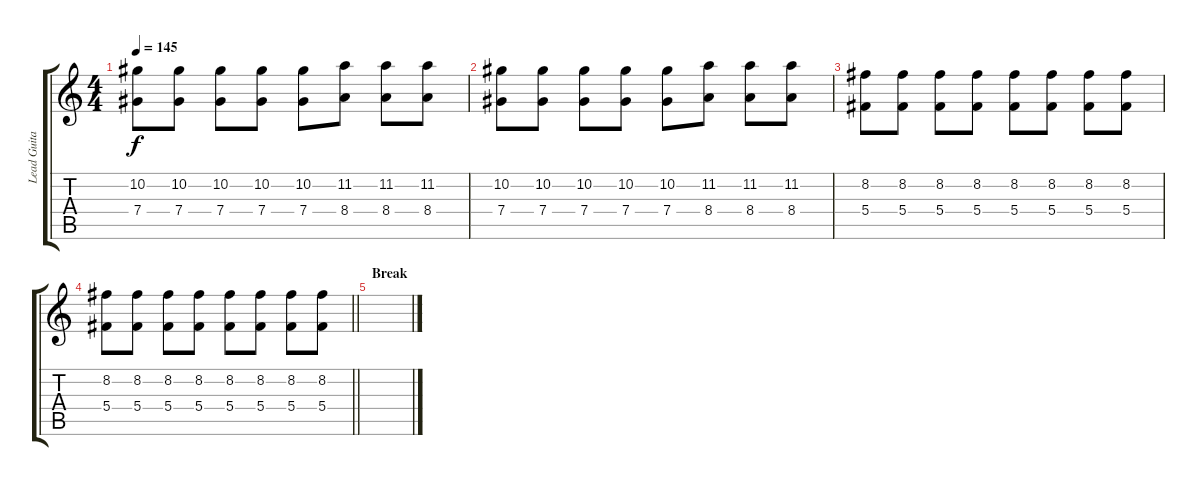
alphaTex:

\track ("Lead Guitar" "Lead Guita") {instrument distortionguitar}
\staff {score tabs}
\tuning (Eb4 Bb3 Gb3 Db3 Ab2 Db2) {hide}
\ts (4 4)
\tempo 145
\clef g2
\ks c
(10.2 7.4).8{dy f volume 8} (10.2 7.4).8 (10.2 7.4).8 (10.2 7.4).8 (10.2 7.4).8 (11.2 8.4).8 (11.2 8.4).8 (11.2 8.4).8 |
(10.2 7.4).8 (10.2 7.4).8 (10.2 7.4).8 (10.2 7.4).8 (10.2 7.4).8 (11.2 8.4).8 (11.2 8.4).8 (11.2 8.4).8 |
(8.2 5.4).8 (8.2 5.4).8 (8.2 5.4).8 (8.2 5.4).8 (8.2 5.4).8 (8.2 5.4).8 (8.2 5.4).8 (8.2 5.4).8 |
\barLineRight lightlight
(8.2 5.4).8 (8.2 5.4).8 (8.2 5.4).8 (8.2 5.4).8 (8.2 5.4).8 (8.2 5.4).8 (8.2 5.4).8 (8.2 5.4).8 |
\section ("" "Break")
